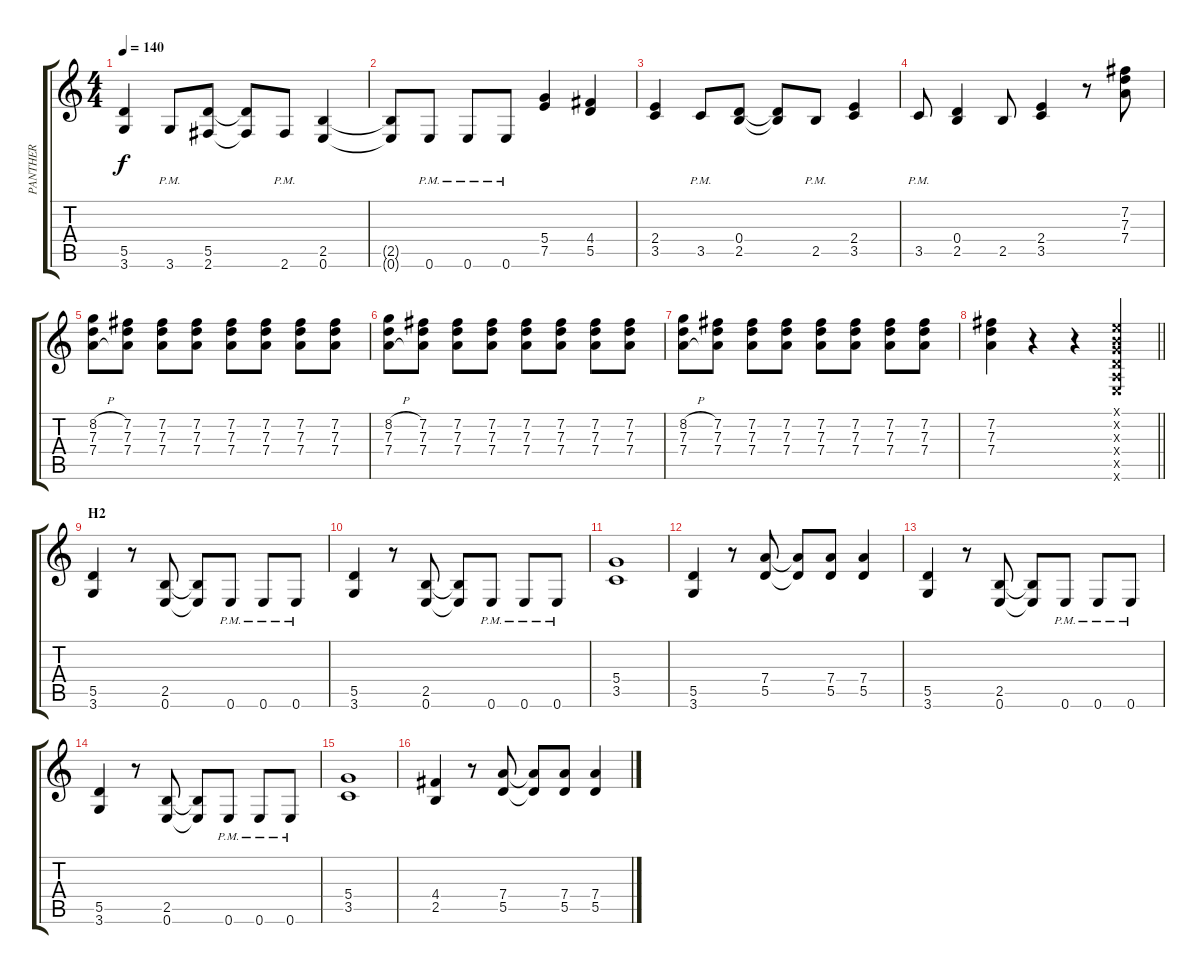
\track ("PANTHER" "PANTHER") {instrument distortionguitar}
\staff {score tabs}
\tuning (E4 B3 G3 D3 A2 E2) {hide}
\ts (4 4)
\tempo 140
\clef g2
\ks c
(5.5 3.6).4{dy f} 3.6{pm}.8 (5.5 2.6).8 (5.5{t} 2.6{t}).8 2.6{pm}.8 (2.5 0.6).4 |
(2.5{t} 0.6{t}).8 0.6{pm}.8 0.6{pm}.8 0.6{pm}.8 (5.4 7.5).4 (4.4 5.5).4 |
(2.4 3.5).4 3.5{pm}.8 (0.4 2.5).8 (0.4{t} 2.5{t}).8 2.5{pm}.8 (2.4 3.5).4 |
3.5{pm}.8 (0.4 2.5).4 2.5.8 (2.4 3.5).4 r.8 (7.2 7.3 7.4).8 |
(8.2{h} 7.3{h} 7.4{h}).8 (7.2 7.3 7.4).8 (7.2 7.3 7.4).8 (7.2 7.3 7.4).8 (7.2 7.3 7.4).8 (7.2 7.3 7.4).8 (7.2 7.3 7.4).8 (7.2 7.3 7.4).8 |
(8.2{h} 7.3{h} 7.4{h}).8 (7.2 7.3 7.4).8 (7.2 7.3 7.4).8 (7.2 7.3 7.4).8 (7.2 7.3 7.4).8 (7.2 7.3 7.4).8 (7.2 7.3 7.4).8 (7.2 7.3 7.4).8 |
(8.2{h} 7.3{h} 7.4{h}).8 (7.2 7.3 7.4).8 (7.2 7.3 7.4).8 (7.2 7.3 7.4).8 (7.2 7.3 7.4).8 (7.2 7.3 7.4).8 (7.2 7.3 7.4).8 (7.2 7.3 7.4).8 |
\barLineRight lightlight
(7.2 7.3 7.4).4 r.4 r.4 (0.1{x} 0.2{x} 0.3{x} 0.4{x} 0.5{x} 0.6{x}).4 |
\section ("" "H2")
(5.5 3.6).4 r.8 (2.5 0.6).8 (2.5{t} 0.6{t}).8 0.6{pm}.8 0.6{pm}.8 0.6{pm}.8 |
(5.5 3.6).4 r.8 (2.5 0.6).8 (2.5{t} 0.6{t}).8 0.6{pm}.8 0.6{pm}.8 0.6{pm}.8 |
(5.4 3.5).1 |
(5.5 3.6).4 r.8 (7.4 5.5).8 (7.4{t} 5.5{t}).8 (7.4 5.5).8 (7.4 5.5).4 |
(5.5 3.6).4 r.8 (2.5 0.6).8 (2.5{t} 0.6{t}).8 0.6{pm}.8 0.6{pm}.8 0.6{pm}.8 |
(5.5 3.6).4 r.8 (2.5 0.6).8 (2.5{t} 0.6{t}).8 0.6{pm}.8 0.6{pm}.8 0.6{pm}.8 |
(5.4 3.5).1 |
(4.4 2.5).4 r.8 (7.4 5.5).8 (7.4{t} 5.5{t}).8 (7.4 5.5).8 (7.4 5.5).4
